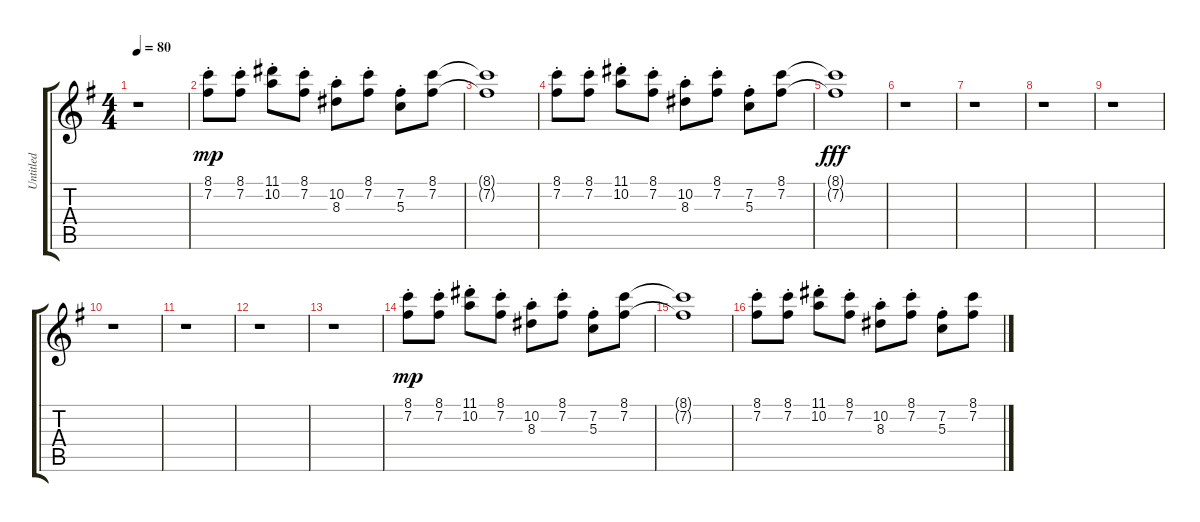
\track ("Untitled" "Untitled") {instrument distortionguitar}
\staff {score tabs}
\tuning (E4 B3 G3 D3 A2 E2) {hide}
\ts (4 4)
\tempo 80
\clef g2
\ks g
r.1{dy mp} |
(8.1{st} 7.2{st}).8 (8.1{st} 7.2{st}).8 (11.1{st} 10.2{st}).8 (8.1{st} 7.2{st}).8 (10.2{st} 8.3{st}).8 (8.1{st} 7.2{st}).8 (7.2{st} 5.3{st}).8 (8.1 7.2).8 |
(8.1{t} 7.2{t}).1 |
(8.1{st} 7.2{st}).8 (8.1{st} 7.2{st}).8 (11.1{st} 10.2{st}).8 (8.1{st} 7.2{st}).8 (10.2{st} 8.3{st}).8 (8.1{st} 7.2{st}).8 (7.2{st} 5.3{st}).8 (8.1 7.2).8 |
(8.1{t} 7.2{t}).1{dy fff} |
r.1 |
r.1 |
r.1 |
r.1 |
r.1 |
r.1 |
r.1 |
r.1 |
(8.1{st} 7.2{st}).8{dy mp} (8.1{st} 7.2{st}).8 (11.1{st} 10.2{st}).8 (8.1{st} 7.2{st}).8 (10.2{st} 8.3{st}).8 (8.1{st} 7.2{st}).8 (7.2{st} 5.3{st}).8 (8.1 7.2).8 |
(8.1{t} 7.2{t}).1 |
(8.1{st} 7.2{st}).8 (8.1{st} 7.2{st}).8 (11.1{st} 10.2{st}).8 (8.1{st} 7.2{st}).8 (10.2{st} 8.3{st}).8 (8.1{st} 7.2{st}).8 (7.2{st} 5.3{st}).8 (8.1 7.2).8
